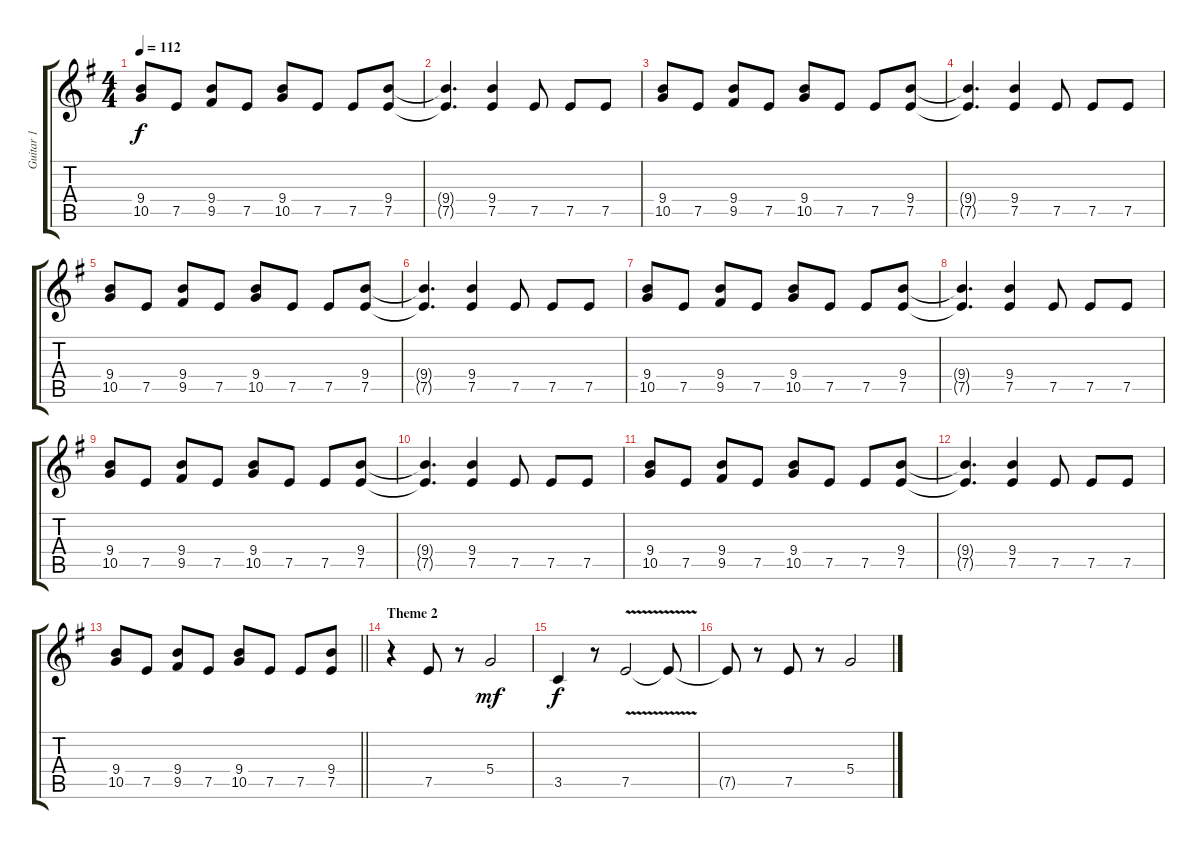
\track ("Guitar 1" "Guitar 1") {instrument overdrivenguitar}
\staff {score tabs}
\tuning (E4 B3 G3 D3 A2 E2) {hide}
\ts (4 4)
\tempo 112
\clef g2
\ks eminor
(9.4 10.5).8{dy f} 7.5.8 (9.4 9.5).8 7.5.8 (9.4 10.5).8 7.5.8 7.5.8 (9.4 7.5).8 |
(9.4{t} 7.5{t}).4{d} (9.4 7.5).4 7.5.8 7.5.8 7.5.8 |
(9.4 10.5).8 7.5.8 (9.4 9.5).8 7.5.8 (9.4 10.5).8 7.5.8 7.5.8 (9.4 7.5).8 |
(9.4{t} 7.5{t}).4{d} (9.4 7.5).4 7.5.8 7.5.8 7.5.8 |
(9.4 10.5).8 7.5.8 (9.4 9.5).8 7.5.8 (9.4 10.5).8 7.5.8 7.5.8 (9.4 7.5).8 |
(9.4{t} 7.5{t}).4{d} (9.4 7.5).4 7.5.8 7.5.8 7.5.8 |
(9.4 10.5).8 7.5.8 (9.4 9.5).8 7.5.8 (9.4 10.5).8 7.5.8 7.5.8 (9.4 7.5).8 |
(9.4{t} 7.5{t}).4{d} (9.4 7.5).4 7.5.8 7.5.8 7.5.8 |
(9.4 10.5).8 7.5.8 (9.4 9.5).8 7.5.8 (9.4 10.5).8 7.5.8 7.5.8 (9.4 7.5).8 |
(9.4{t} 7.5{t}).4{d} (9.4 7.5).4 7.5.8 7.5.8 7.5.8 |
(9.4 10.5).8 7.5.8 (9.4 9.5).8 7.5.8 (9.4 10.5).8 7.5.8 7.5.8 (9.4 7.5).8 |
(9.4{t} 7.5{t}).4{d} (9.4 7.5).4 7.5.8 7.5.8 7.5.8 |
\barLineRight lightlight
(9.4 10.5).8 7.5.8 (9.4 9.5).8 7.5.8 (9.4 10.5).8 7.5.8 7.5.8 (9.4 7.5).8 |
\section ("" "Theme 2")
r.4 7.5.8 r.8 5.4.2{dy mf} |
3.5.4{dy f} r.8 7.5{v}.2 7.5{t}.8 |
7.5{t}.8 r.8 7.5.8 r.8 5.4.2
